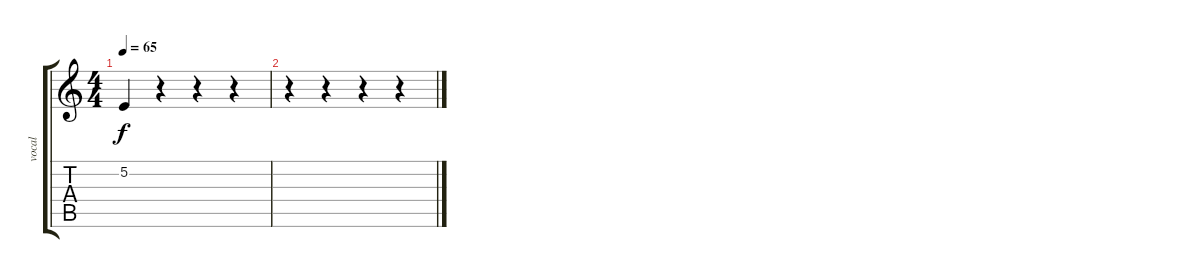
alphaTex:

\track ("vocal" "vocal") {instrument clarinet}
\staff {score tabs}
\tuning (E4 B3 G3 D3 A2 E2) {hide}
\ts (4 4)
\tempo 65
\clef g2
\ks c
5.2.4{dy f} r.4 r.4 r.4 |
r.4 r.4 r.4 r.4
